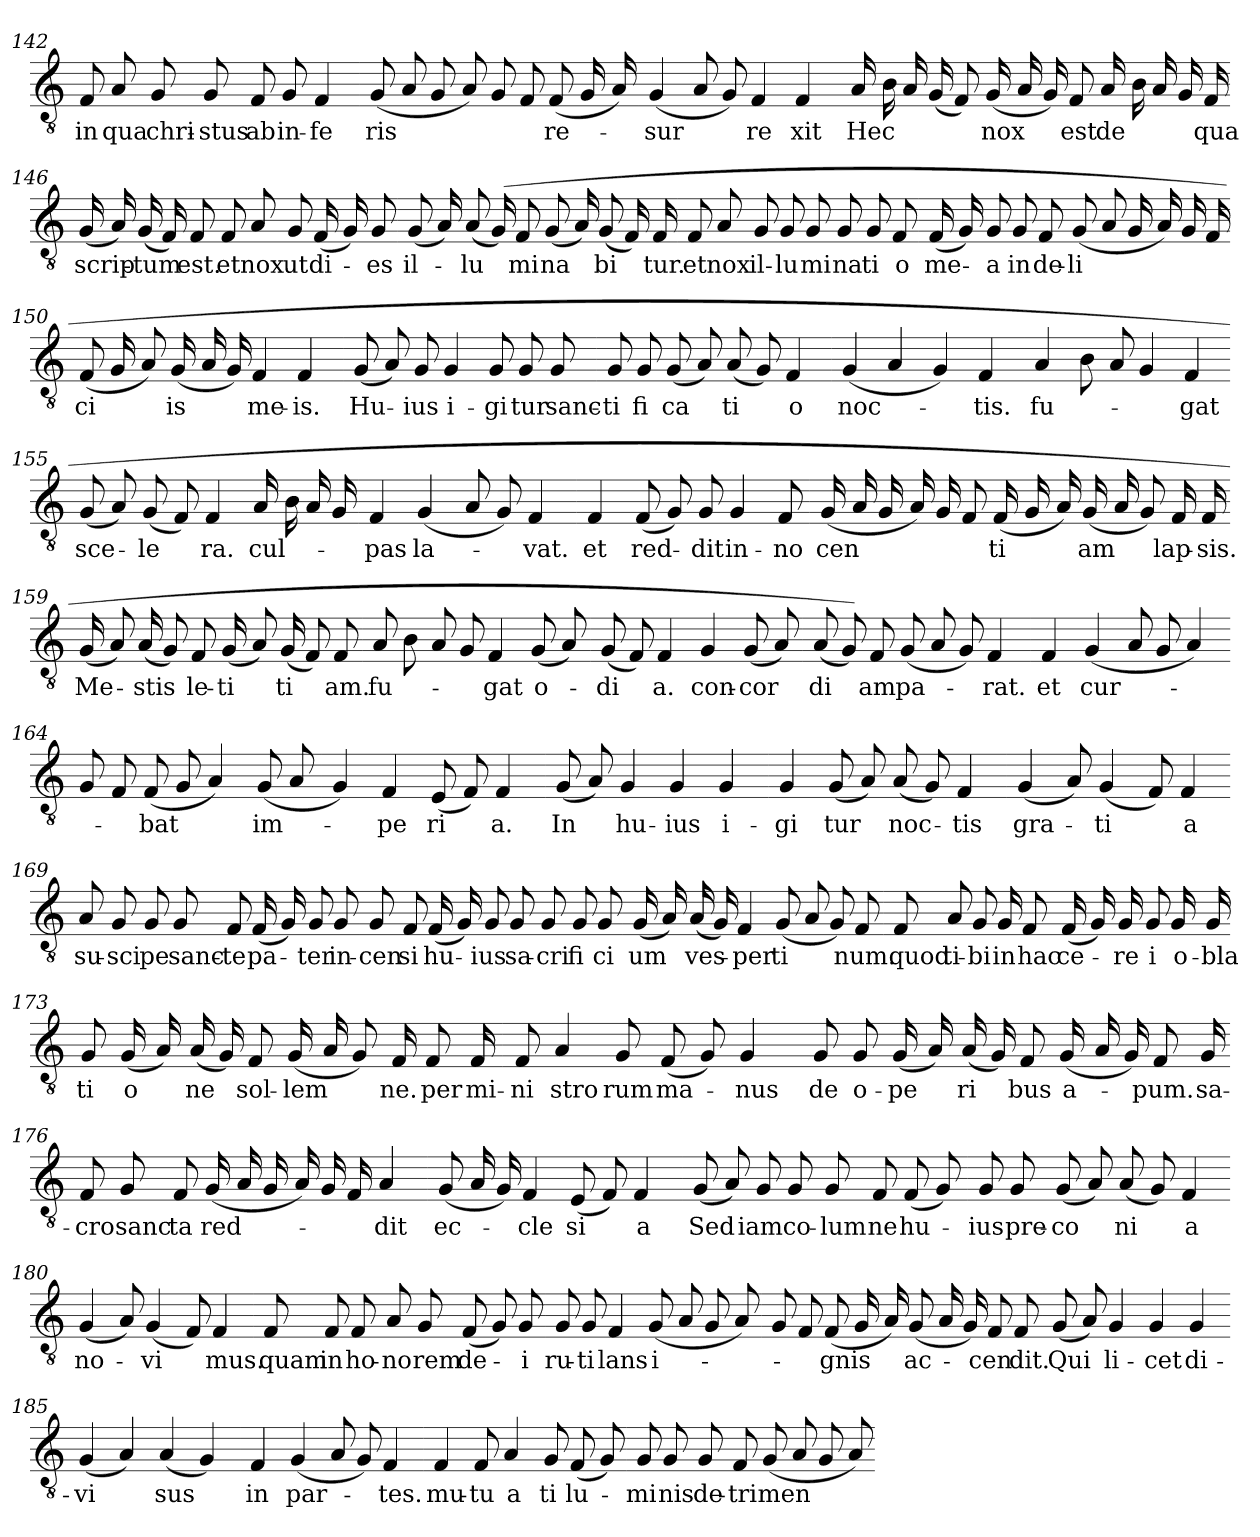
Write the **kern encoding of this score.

**kern	**text
*part1	*part1
*staff1	*staff1
*clefGv2	*
*k[]	*
=142	=142
8F	in
8A	qua
8G	chri-
8G	-stus
8F	ab
8G	in-
4F	fe
=143-	=143-
(8G	-ris
8A	.
8G	.
8A)	.
8G	.
8F	.
(8F	re-
16G	.
16A)	.
=144-	=144-
(4G	sur
8A	.
8G)	.
4F	re
4F	-xit
=145-	=145-
16A	Hec
16B	.
16A	.
(16G	.
8F)	.
(16G	nox
16A	.
16G)	.
8F	est
16A	de
16B	.
16A	.
16G	.
16F	qua
=146-	=146-
(16G	scrip-
16A)	.
(16G	-tum
16F)	.
8F	est.
8F	et
8A	nox
8G	ut
(16F	di-
16G)	.
8G	-es
=147-	=147-
(8G	il-
16A)	.
(8A	lu
(16G)	.
8F	mi
(8G	na
16A)	.
(8G	bi
16F)	.
16F	-tur.
=148-	=148-
8F	et
8A	nox
8G	il-
8G	lu
8G	mi
8G	na
8G	ti
8F	-o
=149-	=149-
(16F	me-
16G)	.
8G	-a
8G	in
8F	de-
(8G	li
8A	.
16G	.
16A)	.
16G	.
16F	.
=150-	=150-
(8F	ci
16G	.
8A)	.
(16G	-is
16A	.
16G)	.
4F	me-
4F	-is.
=151-	=151-
(8G	Hu-
8A)	.
8G	-ius
4G	i-
8G	gi
8G	-tur
8G	sanc-
=152-	=152-
8G	ti
8G	fi
(8G	ca
8A)	.
(8A	ti
8G)	.
4F	-o
=153-	=153-
(4G	noc-
4A	.
4G)	.
4F	-tis.
=154-	=154-
4A	fu-
8B	.
8A	.
4G	.
4F	-gat
=155-	=155-
(8G	sce-
8A)	.
(8G	le
8F)	.
4F	-ra.
16A	cul-
16B	.
16A	.
16G	.
=156-	=156-
4F	-pas
(4G	la-
8A	.
8G)	.
4F	-vat.
=157-	=157-
4F	et
(8F	red-
8G)	.
8G	-dit
4G	in-
8F	no
=158-	=158-
(16G	cen
16A	.
16G	.
16A)	.
16G	.
8F	.
(16F	ti
16G	.
16A)	.
(16G	-am
16A	.
8G)	.
16F	lap-
16F	-sis.
=159-	=159-
(16G	Me-
8A)	.
(16A	-stis
8G)	.
8F	le-
(16G	ti
8A)	.
(16G	ti
8F)	.
8F	-am.
=160-	=160-
8A	fu-
8B	.
8A	.
8G	.
4F	-gat
(8G	o-
8A)	.
=161-	=161-
(8G	di
8F)	.
4F	-a.
4G	con-
(8G	cor
8A)	.
=162-	=162-
(8A	di
8G))	.
8F	-am
(8G	pa-
8A	.
8G)	.
4F	-rat.
=163-	=163-
4F	et
(4G	cur-
8A	.
8G	.
4A)	.
=164-	=164-
8G	.
8F	.
(8F	-bat
8G	.
4A)	.
(8G	im-
8A	.
=165-	=165-
4G)	.
4F	pe
(8E	ri
8F)	.
4F	-a.
=166-	=166-
(8G	In
8A)	.
4G	hu-
4G	-ius
4G	i-
=167-	=167-
4G	gi
(8G	-tur
8A)	.
(8A	noc-
8G)	.
4F	-tis
=168-	=168-
(4G	gra-
8A)	.
(4G	ti
8F)	.
4F	-a
=169-	=169-
8A	su-
8G	sci
8G	-pe
8G	sanc-
8F	-te
(16F	pa-
16G)	.
8G	-ter
8G	in-
=170-	=170-
8G	cen
8F	-si
(16F	hu-
16G)	.
8G	-ius
8G	sa-
8G	cri
8G	fi
8G	ci
=171-	=171-
(16G	-um
16A)	.
(16A	ves-
16G)	.
4F	per
(8G	ti
8A	.
8G)	.
8F	-num.
=172-	=172-
8F	quod
8A	ti-
8G	-bi
16G	in
8F	hac
(16F	ce-
16G)	.
16G	re
8G	-i
16G	o-
16G	bla
=173-	=173-
8G	ti
(16G	o
16A)	.
(16A	-ne
16G)	.
8F	sol-
(16G	lem
16A	.
8G)	.
16F	-ne.
8F	per
16F	mi-
=174-	=174-
8F	ni
4A	stro
8G	-rum
(8F	ma-
8G)	.
4G	-nus
=175-	=175-
8G	de
8G	o-
(16G	pe
16A)	.
(16A	ri
16G)	.
8F	-bus
(16G	a-
16A	.
16G)	.
8F	-pum.
16G	sa-
=176-	=176-
8F	cro
8G	sanc
8F	-ta
(16G	red-
16A	.
16G	.
16A)	.
16G	.
16F	.
4A	-dit
=177-	=177-
(8G	ec-
16A	.
16G)	.
4F	cle
(8E	si
8F)	.
4F	-a
=178-	=178-
(8G	Sed
8A)	.
8G	iam
8G	co-
8G	lum
8F	-ne
(8F	hu-
8G)	.
=179-	=179-
8G	-ius
8G	pre-
(8G	co
8A)	.
(8A	ni
8G)	.
4F	-a
=180-	=180-
(4G	no-
8A)	.
(4G	vi
8F)	.
4F	-mus.
=181-	=181-
8F	quam
8F	in
8F	ho-
8A	no
8G	-rem
(8F	de-
8G)	.
8G	-i
=182-	=182-
8G	ru-
8G	ti
4F	-lans
(8G	i-
8A	.
8G	.
8A)	.
=183-	=183-
8G	.
8F	.
(8F	-gnis
16G	.
16A)	.
(8G	ac-
16A	.
16G)	.
8F	cen
8F	-dit.
=184-	=184-
(8G	Qui
8A)	.
4G	li-
4G	-cet
4G	di-
=185-	=185-
(4G	vi
4A)	.
(4A	-sus
4G)	.
=186-	=186-
4F	in
(4G	par-
8A	.
8G)	.
4F	-tes.
=187-	=187-
4F	mu-
8F	tu
4A	a
8G	-ti
(8F	lu-
8G)	.
=188-	=188-
8G	mi
8G	-nis
8G	de-
8F	tri
(8G	men
8A	.
8G	.
8A)	.
=-	=-
*-	*-
